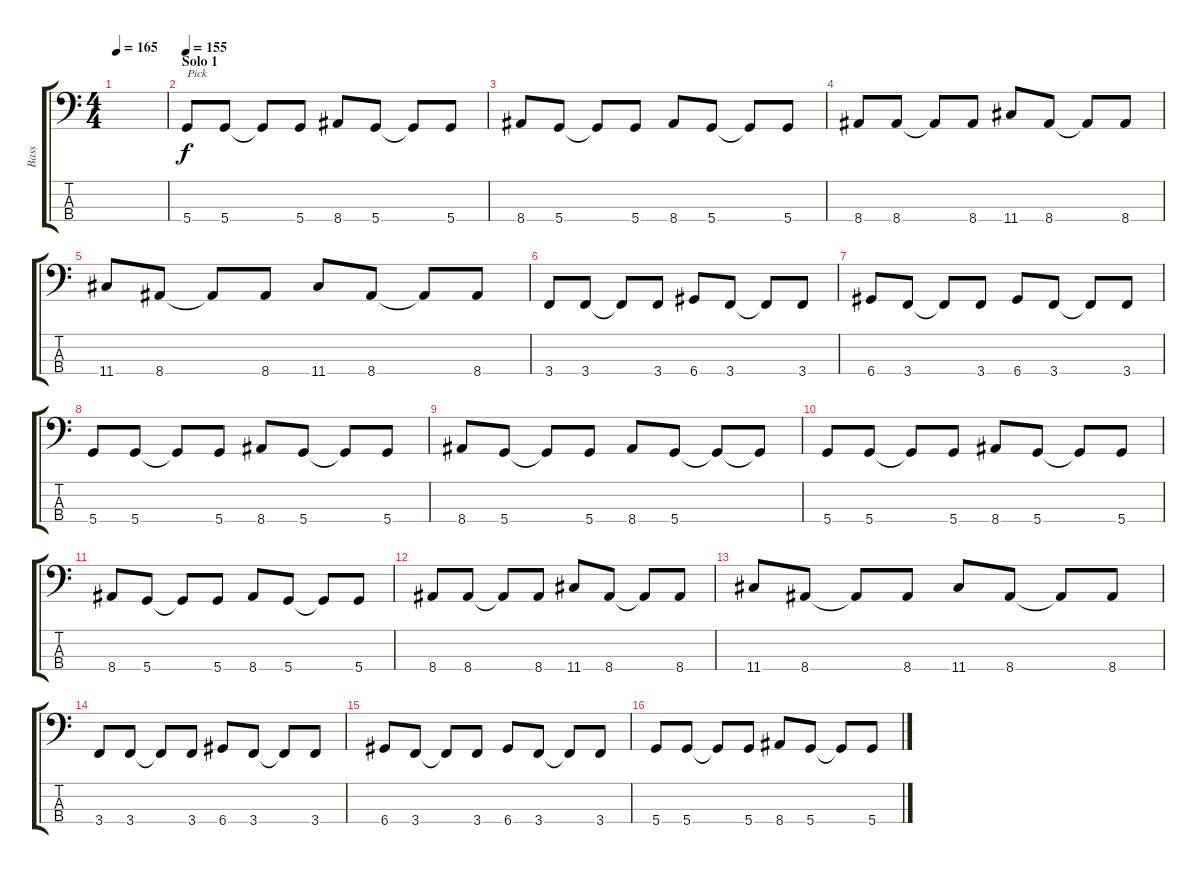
\track ("Bass" "Bass") {instrument slapbass1}
\staff {score tabs}
\tuning (G2 D2 A1 D1) {hide}
\ts (4 4)
\tempo 165
\clef f4
\ks c
|
\section ("" "Solo 1")
\tempo 155
5.4.8{txt "Pick" instrument electricbasspick} 5.4.8 5.4{t}.8 5.4.8 8.4.8 5.4.8 5.4{t}.8 5.4.8 |
8.4.8 5.4.8 5.4{t}.8 5.4.8 8.4.8 5.4.8 5.4{t}.8 5.4.8 |
8.4.8 8.4.8 8.4{t}.8 8.4.8 11.4.8 8.4.8 8.4{t}.8 8.4.8 |
11.4.8 8.4.8 8.4{t}.8 8.4.8 11.4.8 8.4.8 8.4{t}.8 8.4.8 |
3.4.8 3.4.8 3.4{t}.8 3.4.8 6.4.8 3.4.8 3.4{t}.8 3.4.8 |
6.4.8 3.4.8 3.4{t}.8 3.4.8 6.4.8 3.4.8 3.4{t}.8 3.4.8 |
5.4.8 5.4.8 5.4{t}.8 5.4.8 8.4.8 5.4.8 5.4{t}.8 5.4.8 |
8.4.8 5.4.8 5.4{t}.8 5.4.8 8.4.8 5.4.8 5.4{t}.8 5.4{t}.8 |
5.4.8 5.4.8 5.4{t}.8 5.4.8 8.4.8 5.4.8 5.4{t}.8 5.4.8 |
8.4.8 5.4.8 5.4{t}.8 5.4.8 8.4.8 5.4.8 5.4{t}.8 5.4.8 |
8.4.8 8.4.8 8.4{t}.8 8.4.8 11.4.8 8.4.8 8.4{t}.8 8.4.8 |
11.4.8 8.4.8 8.4{t}.8 8.4.8 11.4.8 8.4.8 8.4{t}.8 8.4.8 |
3.4.8 3.4.8 3.4{t}.8 3.4.8 6.4.8 3.4.8 3.4{t}.8 3.4.8 |
6.4.8 3.4.8 3.4{t}.8 3.4.8 6.4.8 3.4.8 3.4{t}.8 3.4.8 |
5.4.8 5.4.8 5.4{t}.8 5.4.8 8.4.8 5.4.8 5.4{t}.8 5.4.8
